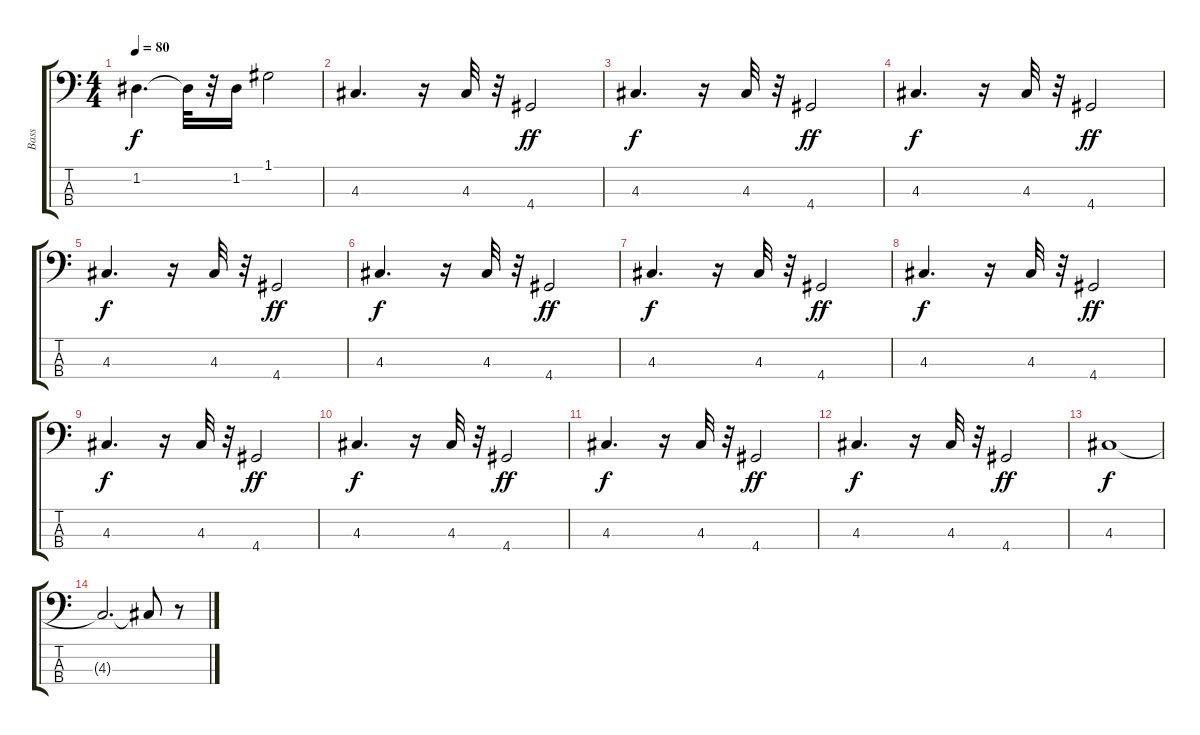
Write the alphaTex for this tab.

\track ("Bass" "Bass") {instrument fretlessbass}
\staff {score tabs}
\tuning (G2 D2 A1 E1) {hide}
\ts (4 4)
\tempo 80
\clef f4
\ks c
1.2.4{d dy f} 1.2{t}.32 r.32 1.2.16 1.1.2 |
4.3.4{d} r.16 4.3.32 r.32 4.4.2{dy ff} |
4.3.4{d dy f} r.16 4.3.32 r.32 4.4.2{dy ff} |
4.3.4{d dy f} r.16 4.3.32 r.32 4.4.2{dy ff} |
4.3.4{d dy f} r.16 4.3.32 r.32 4.4.2{dy ff} |
4.3.4{d dy f} r.16 4.3.32 r.32 4.4.2{dy ff} |
4.3.4{d dy f} r.16 4.3.32 r.32 4.4.2{dy ff} |
4.3.4{d dy f} r.16 4.3.32 r.32 4.4.2{dy ff} |
4.3.4{d dy f} r.16 4.3.32 r.32 4.4.2{dy ff} |
4.3.4{d dy f} r.16 4.3.32 r.32 4.4.2{dy ff} |
4.3.4{d dy f} r.16 4.3.32 r.32 4.4.2{dy ff} |
4.3.4{d dy f} r.16 4.3.32 r.32 4.4.2{dy ff} |
4.3.1{dy f} |
4.3{t}.2{d} 4.3{t}.8 r.8
